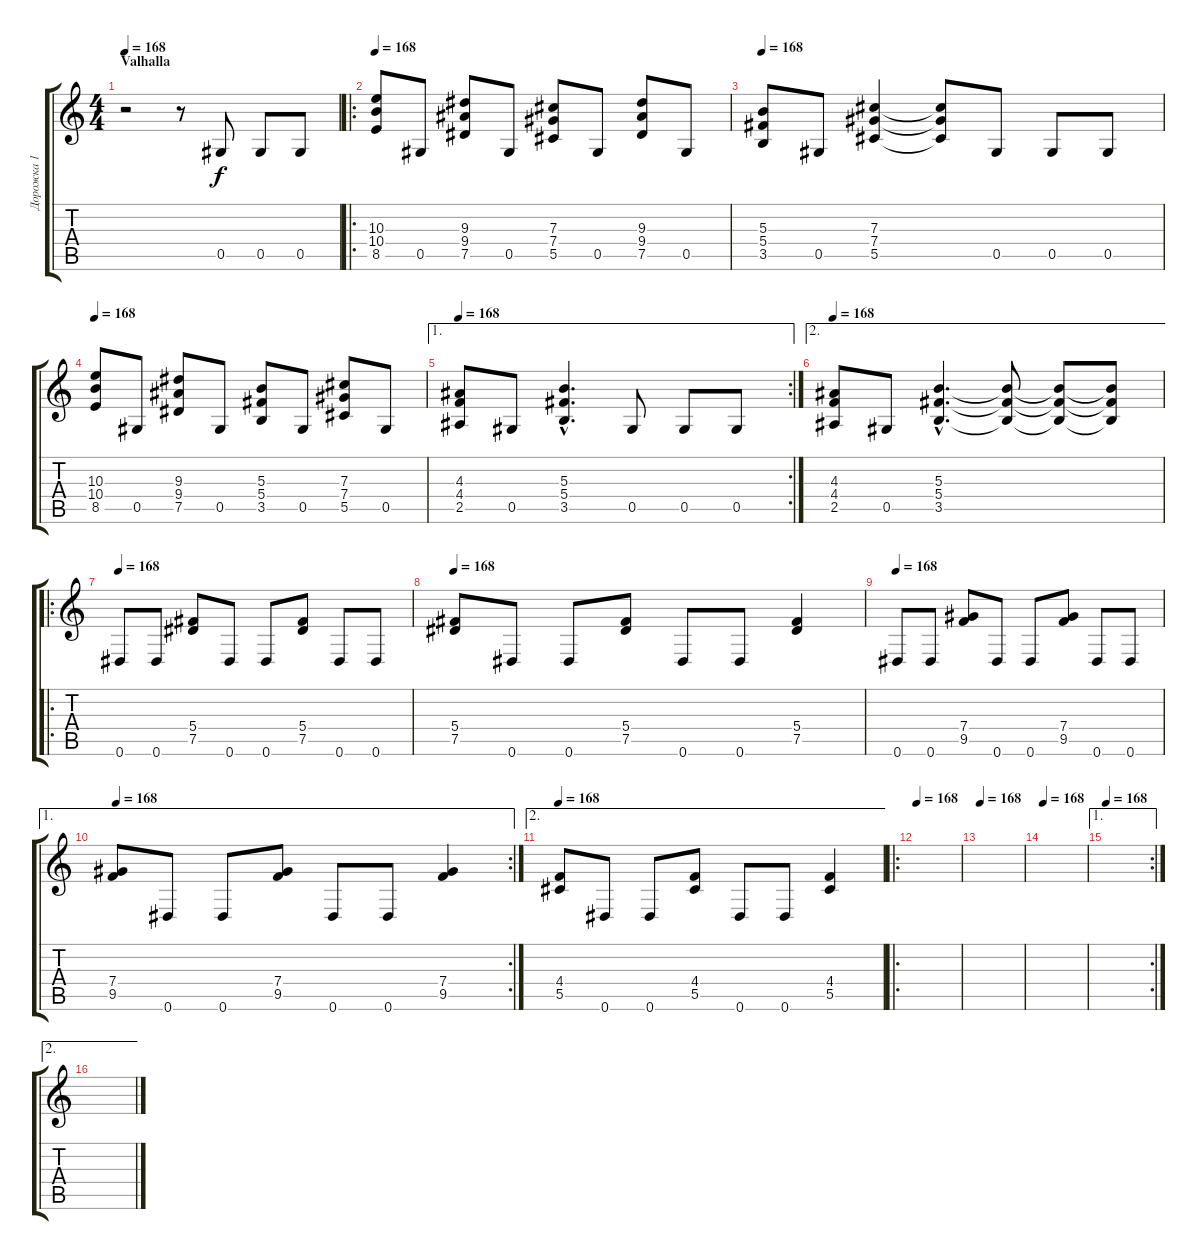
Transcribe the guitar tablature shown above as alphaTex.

\track ("Дорожка 1" "Дорожка 1") {instrument distortionguitar}
\staff {score tabs}
\tuning (Eb4 Bb3 Gb3 Db3 Ab2 Eb2) {hide}
\ts (4 4)
\section ("" "Valhalla")
\tempo 168
\clef g2
\ks c
r.2{dy f instrument distortionguitar} r.8 0.5.8 0.5.8 0.5.8 |
\ro
\tempo 168
(10.3 10.4 8.5).8 0.5.8 (9.3 9.4 7.5).8 0.5.8 (7.3 7.4 5.5).8 0.5.8 (9.3 9.4 7.5).8 0.5.8 |
\tempo 168
(5.3 5.4 3.5).8 0.5.8 (7.3 7.4 5.5).4 (7.3{t} 7.4{t} 5.5{t}).8 0.5.8 0.5.8 0.5.8 |
\tempo 168
(10.3 10.4 8.5).8 0.5.8 (9.3 9.4 7.5).8 0.5.8 (5.3 5.4 3.5).8 0.5.8 (7.3 7.4 5.5).8 0.5.8 |
\ae 1
\rc 2
\tempo 168
(4.3 4.4 2.5).8 0.5.8 (5.3{hac} 5.4{hac} 3.5{hac}).4{d} 0.5.8 0.5.8 0.5.8 |
\ae 2
\tempo 168
(4.3 4.4 2.5).8 0.5.8 (5.3{hac} 5.4{hac} 3.5{hac}).4{d} (5.3{t} 5.4{t} 3.5{t}).8 (5.3{t} 5.4{t} 3.5{t}).8 (5.3{t} 5.4{t} 3.5{t}).8 |
\ro
\tempo 168
0.6.8 0.6.8 (5.4 7.5).8 0.6.8 0.6.8 (5.4 7.5).8 0.6.8 0.6.8 |
\tempo 168
(5.4 7.5).8 0.6.8 0.6.8 (5.4 7.5).8 0.6.8 0.6.8 (5.4 7.5).4 |
\tempo 168
0.6.8 0.6.8 (7.4 9.5).8 0.6.8 0.6.8 (7.4 9.5).8 0.6.8 0.6.8 |
\ae 1
\rc 2
\tempo 168
(7.4 9.5).8 0.6.8 0.6.8 (7.4 9.5).8 0.6.8 0.6.8 (7.4 9.5).4 |
\ae 2
\tempo 168
(4.4 5.5).8 0.6.8 0.6.8 (4.4 5.5).8 0.6.8 0.6.8 (4.4 5.5).4 |
\ro
\tempo 168
|
\tempo 168
|
\tempo 168
|
\ae 1
\rc 2
\tempo 168
|
\ae 2
